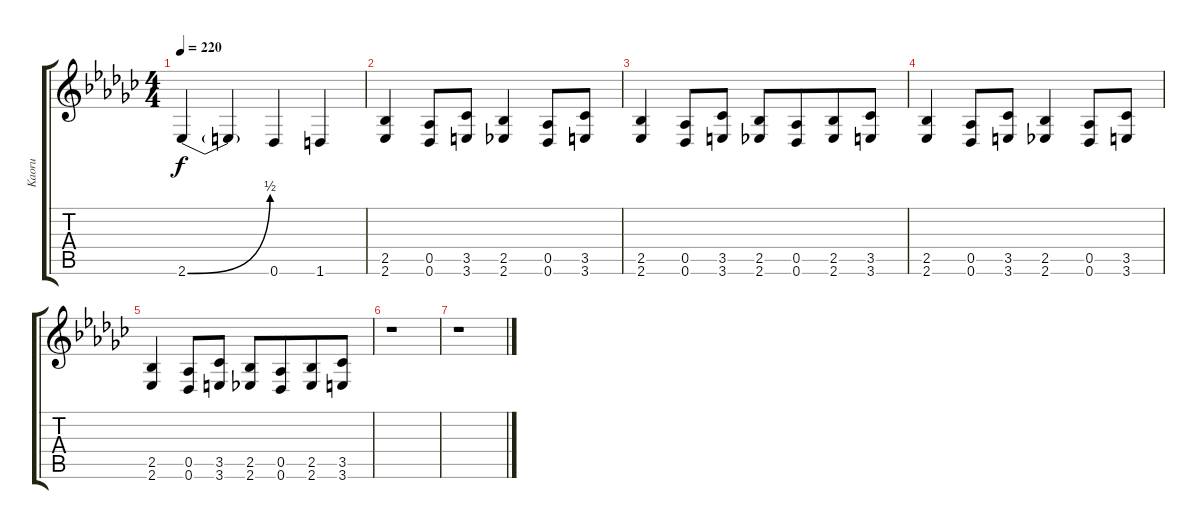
\track ("Kaoru" "Kaoru") {instrument overdrivenguitar}
\staff {score tabs}
\tuning (Eb4 Bb3 Gb3 Db3 Ab2 Db2) {hide}
\ts (4 4)
\tempo 220
\clef g2
\ks ebminor
2.6{be (bend 0 0 60 2)}.4{dy f} 2.6{t}.4 0.6.4 1.6.4 |
(2.5 2.6).4 (0.5 0.6).8 (3.5 3.6).8 (2.5 2.6).4 (0.5 0.6).8 (3.5 3.6).8 |
(2.5 2.6).4 (0.5 0.6).8 (3.5 3.6).8 (2.5 2.6).8 (0.5 0.6).8{beam merge} (2.5 2.6).8 (3.5 3.6).8 |
(2.5 2.6).4 (0.5 0.6).8 (3.5 3.6).8 (2.5 2.6).4 (0.5 0.6).8 (3.5 3.6).8 |
(2.5 2.6).4 (0.5 0.6).8 (3.5 3.6).8 (2.5 2.6).8 (0.5 0.6).8{beam merge} (2.5 2.6).8 (3.5 3.6).8 |
r.1 |
r.1
